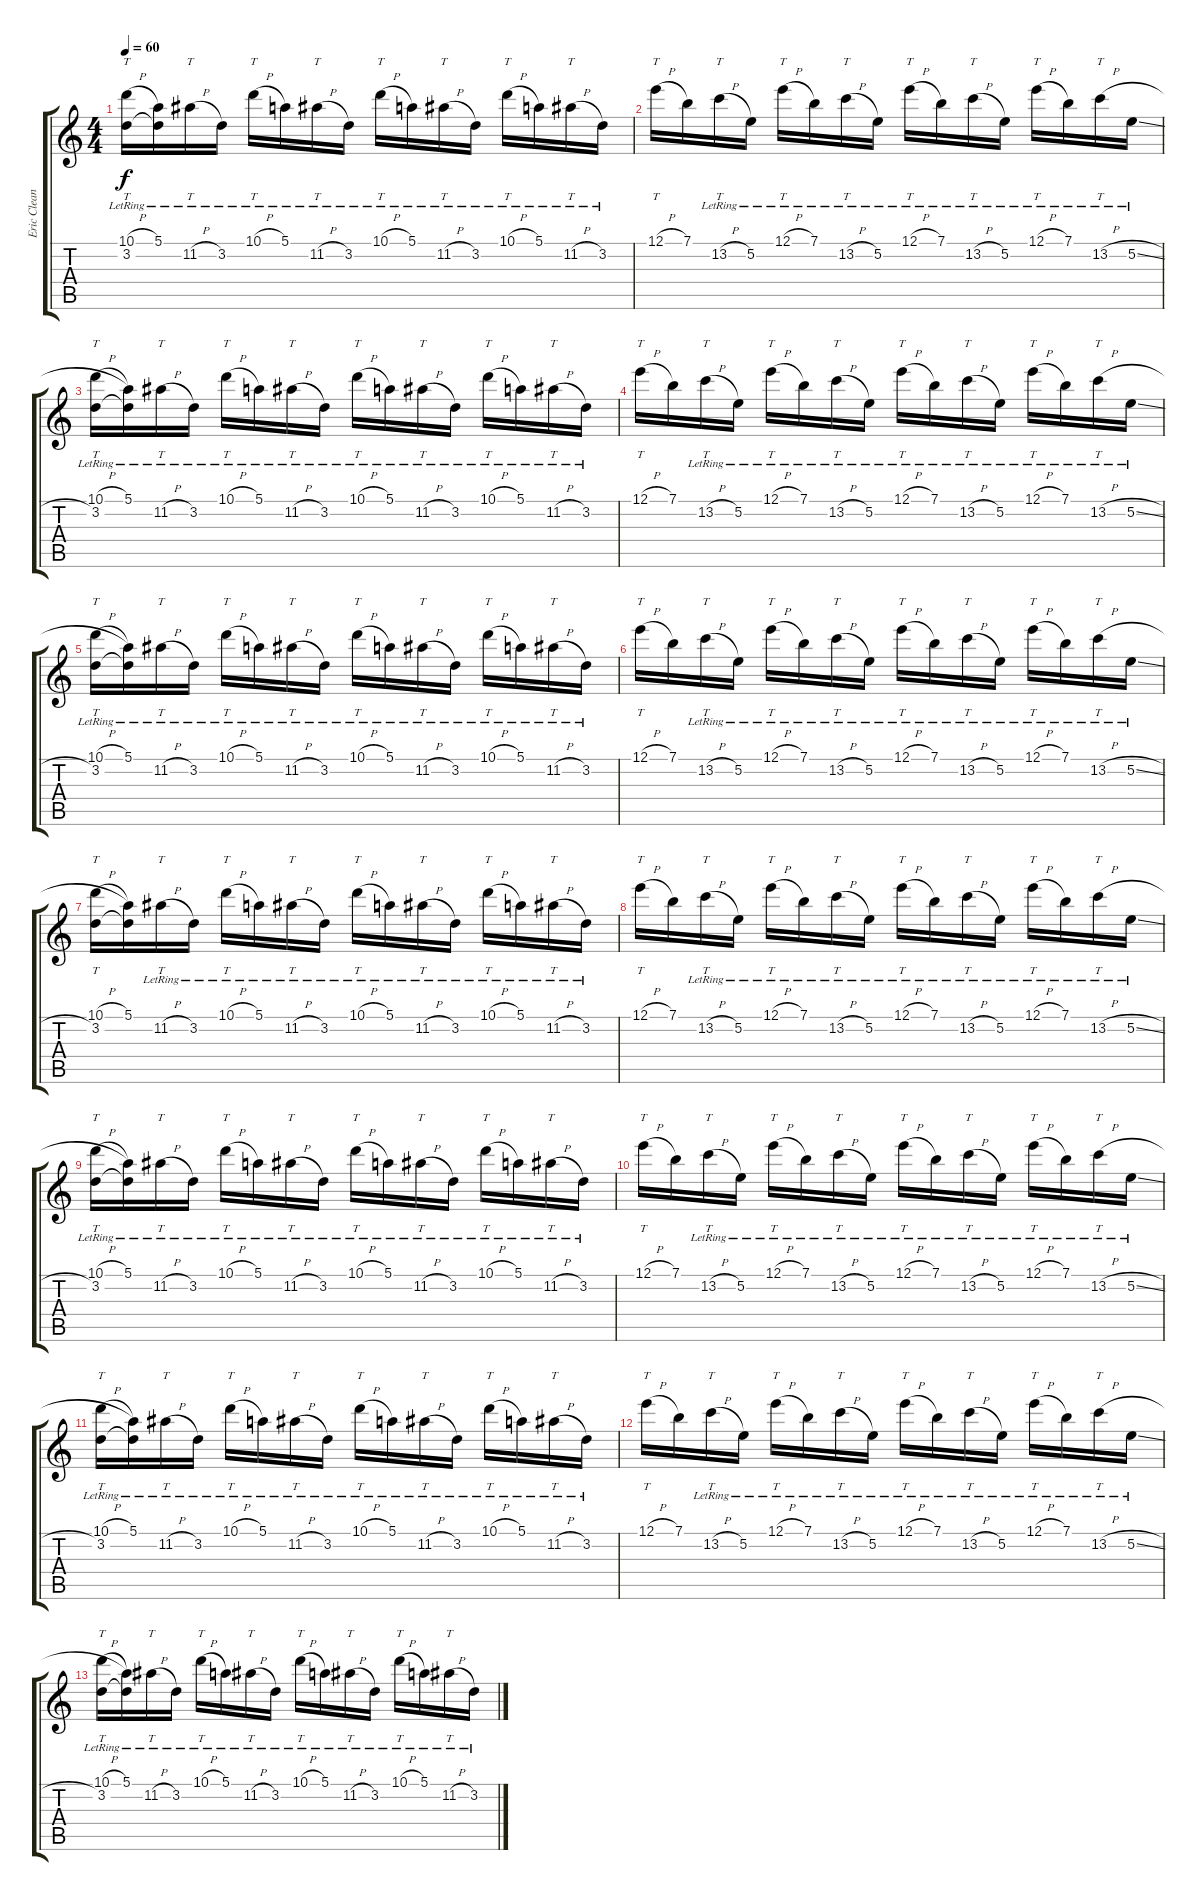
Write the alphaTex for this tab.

\track ("Eric Clean Gtr." "Eric Clean") {instrument electricguitarclean}
\staff {score tabs}
\tuning (E4 B3 G3 D3 A2 E2) {hide}
\ts (4 4)
\tempo 60
\clef g2
\ks c
(10.1{h lr} 3.2{lr}).16{tt dy f} (5.1{lr} 3.2{t}).16 11.2{h lr}.16{tt} 3.2{lr}.16 10.1{h lr}.16{tt} 5.1{lr}.16 11.2{h lr}.16{tt} 3.2{lr}.16 10.1{h lr}.16{tt} 5.1{lr}.16 11.2{h lr}.16{tt} 3.2{lr}.16 10.1{h lr}.16{tt} 5.1{lr}.16 11.2{h lr}.16{tt} 3.2{lr}.16 |
12.1{h}.16{tt} 7.1.16 13.2{h lr}.16{tt} 5.2{lr}.16 12.1{h lr}.16{tt} 7.1{lr}.16 13.2{h lr}.16{tt} 5.2{lr}.16 12.1{h lr}.16{tt} 7.1{lr}.16 13.2{h lr}.16{tt} 5.2{lr}.16 12.1{h lr}.16{tt} 7.1{lr}.16 13.2{h lr}.16{tt} 5.2{sl lr}.16 |
(10.1{h lr} 3.2{lr}).16{tt} (5.1{lr} 3.2{t}).16 11.2{h lr}.16{tt} 3.2{lr}.16 10.1{h lr}.16{tt} 5.1{lr}.16 11.2{h lr}.16{tt} 3.2{lr}.16 10.1{h lr}.16{tt} 5.1{lr}.16 11.2{h lr}.16{tt} 3.2{lr}.16 10.1{h lr}.16{tt} 5.1{lr}.16 11.2{h lr}.16{tt} 3.2{lr}.16 |
12.1{h}.16{tt} 7.1.16 13.2{h lr}.16{tt} 5.2{lr}.16 12.1{h lr}.16{tt} 7.1{lr}.16 13.2{h lr}.16{tt} 5.2{lr}.16 12.1{h lr}.16{tt} 7.1{lr}.16 13.2{h lr}.16{tt} 5.2{lr}.16 12.1{h lr}.16{tt} 7.1{lr}.16 13.2{h lr}.16{tt} 5.2{sl lr}.16 |
(10.1{h lr} 3.2{lr}).16{tt} (5.1{lr} 3.2{t}).16 11.2{h lr}.16{tt} 3.2{lr}.16 10.1{h lr}.16{tt} 5.1{lr}.16 11.2{h lr}.16{tt} 3.2{lr}.16 10.1{h lr}.16{tt} 5.1{lr}.16 11.2{h lr}.16{tt} 3.2{lr}.16 10.1{h lr}.16{tt} 5.1{lr}.16 11.2{h lr}.16{tt} 3.2{lr}.16 |
12.1{h}.16{tt} 7.1.16 13.2{h lr}.16{tt} 5.2{lr}.16 12.1{h lr}.16{tt} 7.1{lr}.16 13.2{h lr}.16{tt} 5.2{lr}.16 12.1{h lr}.16{tt} 7.1{lr}.16 13.2{h lr}.16{tt} 5.2{lr}.16 12.1{h lr}.16{tt} 7.1{lr}.16 13.2{h lr}.16{tt} 5.2{sl lr}.16 |
(10.1{h} 3.2).16{tt} (5.1 3.2{t}).16 11.2{h lr}.16{tt} 3.2{lr}.16 10.1{h lr}.16{tt} 5.1{lr}.16 11.2{h lr}.16{tt} 3.2{lr}.16 10.1{h lr}.16{tt} 5.1{lr}.16 11.2{h lr}.16{tt} 3.2{lr}.16 10.1{h lr}.16{tt} 5.1{lr}.16 11.2{h lr}.16{tt} 3.2{lr}.16 |
12.1{h}.16{tt} 7.1.16 13.2{h lr}.16{tt} 5.2{lr}.16 12.1{h lr}.16{tt} 7.1{lr}.16 13.2{h lr}.16{tt} 5.2{lr}.16 12.1{h lr}.16{tt} 7.1{lr}.16 13.2{h lr}.16{tt} 5.2{lr}.16 12.1{h lr}.16{tt} 7.1{lr}.16 13.2{h lr}.16{tt} 5.2{sl lr}.16 |
(10.1{h lr} 3.2{lr}).16{tt} (5.1{lr} 3.2{t}).16 11.2{h lr}.16{tt} 3.2{lr}.16 10.1{h lr}.16{tt} 5.1{lr}.16 11.2{h lr}.16{tt} 3.2{lr}.16 10.1{h lr}.16{tt} 5.1{lr}.16 11.2{h lr}.16{tt} 3.2{lr}.16 10.1{h lr}.16{tt} 5.1{lr}.16 11.2{h lr}.16{tt} 3.2{lr}.16 |
12.1{h}.16{tt} 7.1.16 13.2{h lr}.16{tt} 5.2{lr}.16 12.1{h lr}.16{tt} 7.1{lr}.16 13.2{h lr}.16{tt} 5.2{lr}.16 12.1{h lr}.16{tt} 7.1{lr}.16 13.2{h lr}.16{tt} 5.2{lr}.16 12.1{h lr}.16{tt} 7.1{lr}.16 13.2{h lr}.16{tt} 5.2{sl lr}.16 |
(10.1{h lr} 3.2{lr}).16{tt} (5.1{lr} 3.2{t}).16 11.2{h lr}.16{tt} 3.2{lr}.16 10.1{h lr}.16{tt} 5.1{lr}.16 11.2{h lr}.16{tt} 3.2{lr}.16 10.1{h lr}.16{tt} 5.1{lr}.16 11.2{h lr}.16{tt} 3.2{lr}.16 10.1{h lr}.16{tt} 5.1{lr}.16 11.2{h lr}.16{tt} 3.2{lr}.16 |
12.1{h}.16{tt} 7.1.16 13.2{h lr}.16{tt} 5.2{lr}.16 12.1{h lr}.16{tt} 7.1{lr}.16 13.2{h lr}.16{tt} 5.2{lr}.16 12.1{h lr}.16{tt} 7.1{lr}.16 13.2{h lr}.16{tt} 5.2{lr}.16 12.1{h lr}.16{tt} 7.1{lr}.16 13.2{h lr}.16{tt} 5.2{sl lr}.16 |
(10.1{h lr} 3.2{lr}).16{tt} (5.1{lr} 3.2{t}).16 11.2{h lr}.16{tt} 3.2{lr}.16 10.1{h lr}.16{tt} 5.1{lr}.16 11.2{h lr}.16{tt} 3.2{lr}.16 10.1{h lr}.16{tt} 5.1{lr}.16 11.2{h lr}.16{tt} 3.2{lr}.16 10.1{h lr}.16{tt} 5.1{lr}.16 11.2{h lr}.16{tt} 3.2{lr}.16
